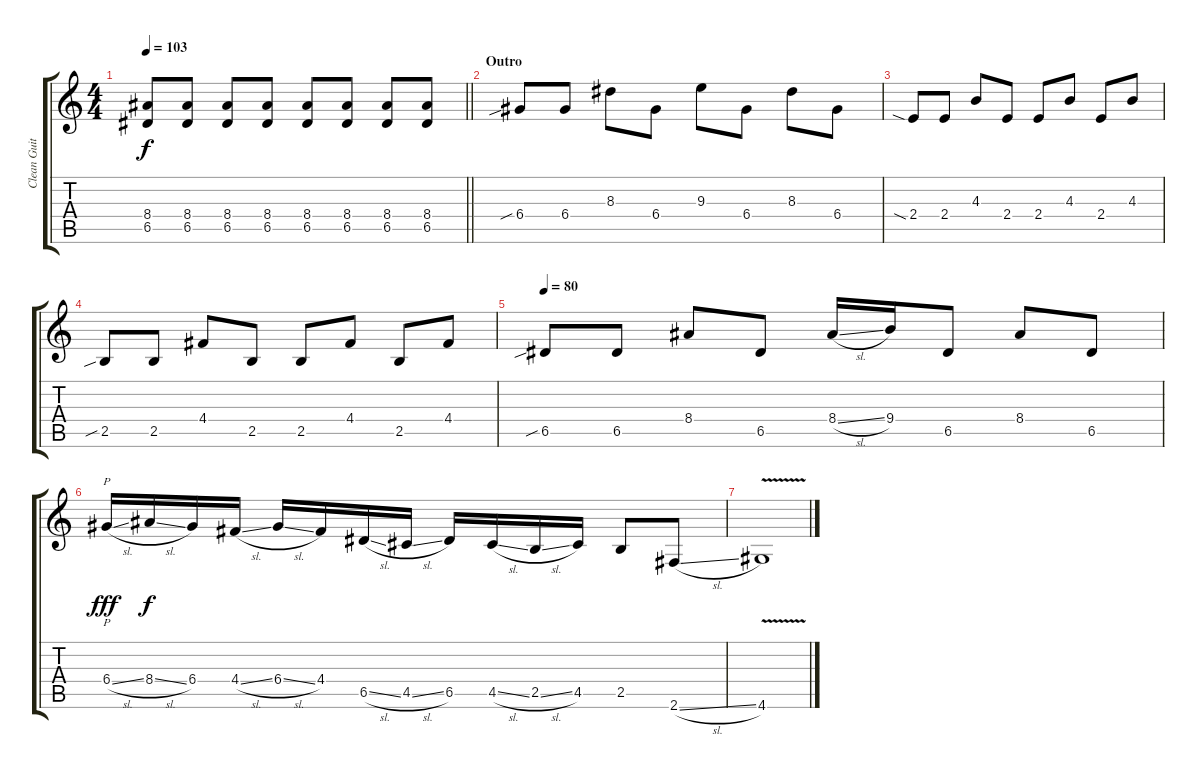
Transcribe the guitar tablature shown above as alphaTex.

\track ("Clean Guitar" "Clean Guit") {instrument electricguitarjazz}
\staff {score tabs}
\tuning (E4 B3 G3 D3 A2 E2) {hide}
\ts (4 4)
\tempo 103
\clef g2
\barLineRight lightlight
\ks c
(8.4 6.5).8{dy f} (8.4 6.5).8 (8.4 6.5).8 (8.4 6.5).8 (8.4 6.5).8 (8.4 6.5).8 (8.4 6.5).8 (8.4 6.5).8 |
\section ("" "Outro")
6.4{sib}.8 6.4.8 8.3.8 6.4.8 9.3.8 6.4.8 8.3.8 6.4.8 |
2.4{sia}.8 2.4.8 4.3.8 2.4.8 2.4.8 4.3.8 2.4.8 4.3.8 |
2.5{sib}.8 2.5.8 4.4.8 2.5.8 2.5.8 4.4.8 2.5.8 4.4.8 |
\tempo 80
6.5{sib}.8 6.5.8 8.4.8 6.5.8 8.4{sl}.16 9.4.16 6.5.8 8.4.8 6.5.8 |
6.4{sl}.16{p dy fff} 8.4{sl}.16{dy f} 6.4.16 4.4{sl}.16 6.4{sl}.16 4.4.16 6.5{sl}.16 4.5{sl}.16 6.5.16 4.5{sl}.16 2.5{sl}.16 4.5.16 2.5.8 2.6{sl}.8 |
4.6{v}.1
